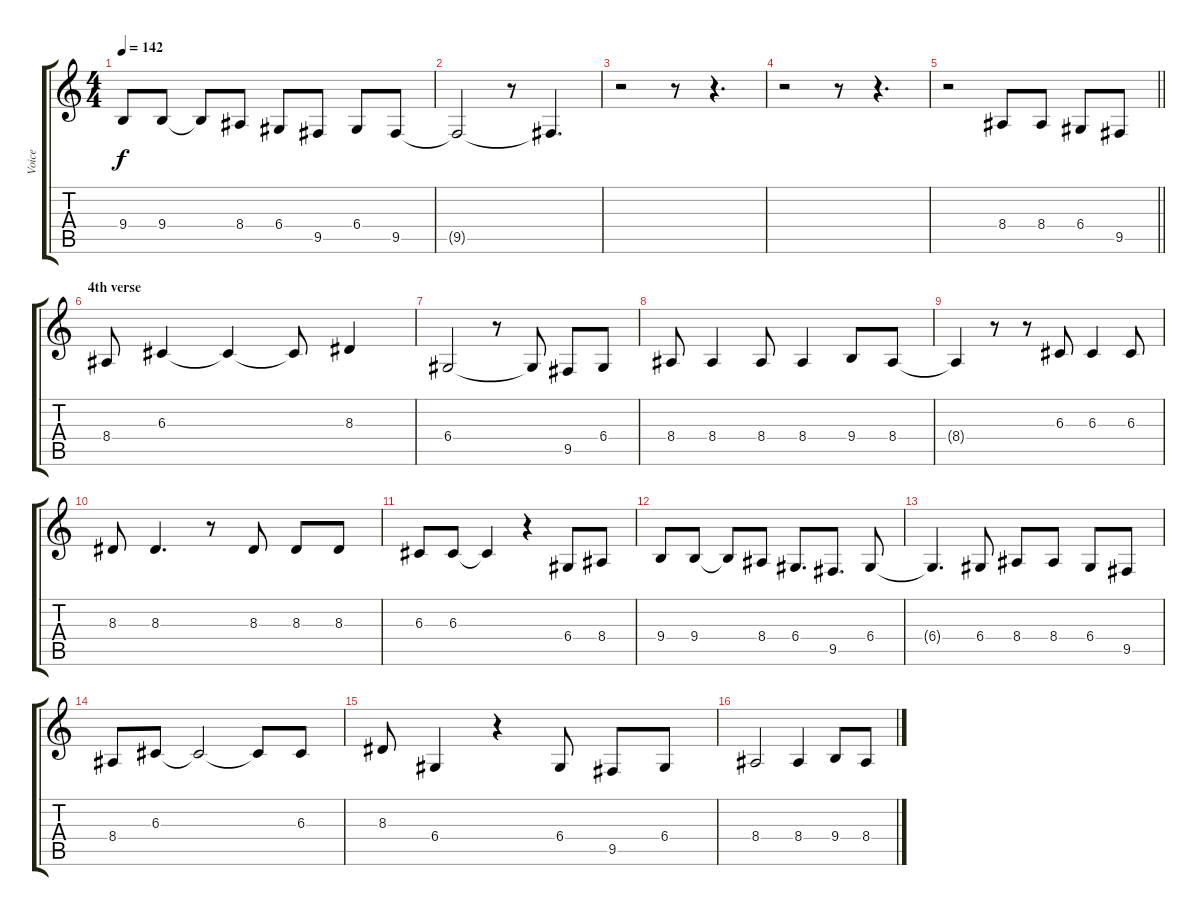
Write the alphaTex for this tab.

\track ("Voice" "Voice") {instrument trumpet}
\staff {score tabs}
\tuning (E4 B3 G3 D3 A2 E2) {hide}
\ts (4 4)
\tempo 142
\clef g2
\ks c
9.4.8{dy f} 9.4.8 9.4{t}.8 8.4.8 6.4.8 9.5.8 6.4.8 9.5.8 |
9.5{t}.2 r.8 9.5{t}.4{d} |
r.2 r.8 r.4{d} |
r.2 r.8 r.4{d} |
\barLineRight lightlight
r.2 8.4.8 8.4.8 6.4.8 9.5.8 |
\section ("" "4th verse")
8.4.8 6.3.4 6.3{t}.4 6.3{t}.8 8.3.4 |
6.4.2 r.8 6.4{t}.8 9.5.8 6.4.8 |
8.4.8 8.4.4 8.4.8 8.4.4 9.4.8 8.4.8 |
8.4{t}.4 r.8 r.8 6.3.8 6.3.4 6.3.8 |
8.3.8 8.3.4{d} r.8 8.3.8 8.3.8 8.3.8 |
6.3.8 6.3.8 6.3{t}.4 r.4 6.4.8 8.4.8 |
9.4.8 9.4.8 9.4{t}.8 8.4.8 6.4.8{d} 9.5.8{d} 6.4.8 |
6.4{t}.4{d} 6.4.8 8.4.8 8.4.8 6.4.8 9.5.8 |
8.4.8 6.3.8 6.3{t}.2 6.3{t}.8 6.3.8 |
8.3.8 6.4.4 r.4 6.4.8 9.5.8 6.4.8 |
8.4.2 8.4.4 9.4.8 8.4.8
